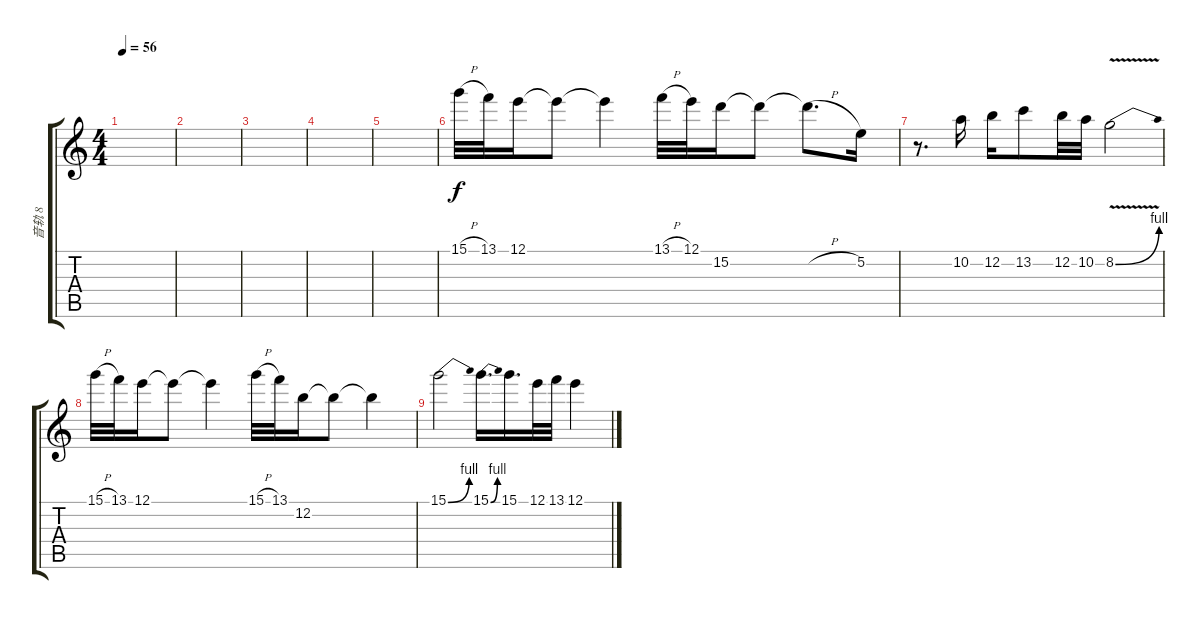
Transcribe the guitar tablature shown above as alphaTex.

\track ("音轨 8" "音轨 8") {instrument distortionguitar}
\staff {score tabs}
\tuning (E4 B3 G3 D3 A2 E2) {hide}
\ts (4 4)
\tempo 56
\clef g2
\ks c
|
|
|
|
|
15.1{h}.32 13.1.32 12.1.16 12.1{t}.8 12.1{t}.4 13.1{h}.32 12.1.32 15.2.16 15.2{t}.8 15.2{h t}.8{d} 5.2.16 |
r.8{d} 10.2.16 12.2.16 13.2.8 12.2.32 10.2.32 8.2{be (bend 0 0 60 4) v}.2 |
15.1{h}.32 13.1.32 12.1.16 12.1{t}.8 12.1{t}.4 15.1{h}.32 13.1.32 12.2.16 12.2{t}.8 12.2{t}.4 |
15.1{be (bend 0 0 60 4)}.2 15.1{be (bend 0 0 60 4)}.16{d} 15.1.16{d} 12.1.32 13.1.32 12.1.4
